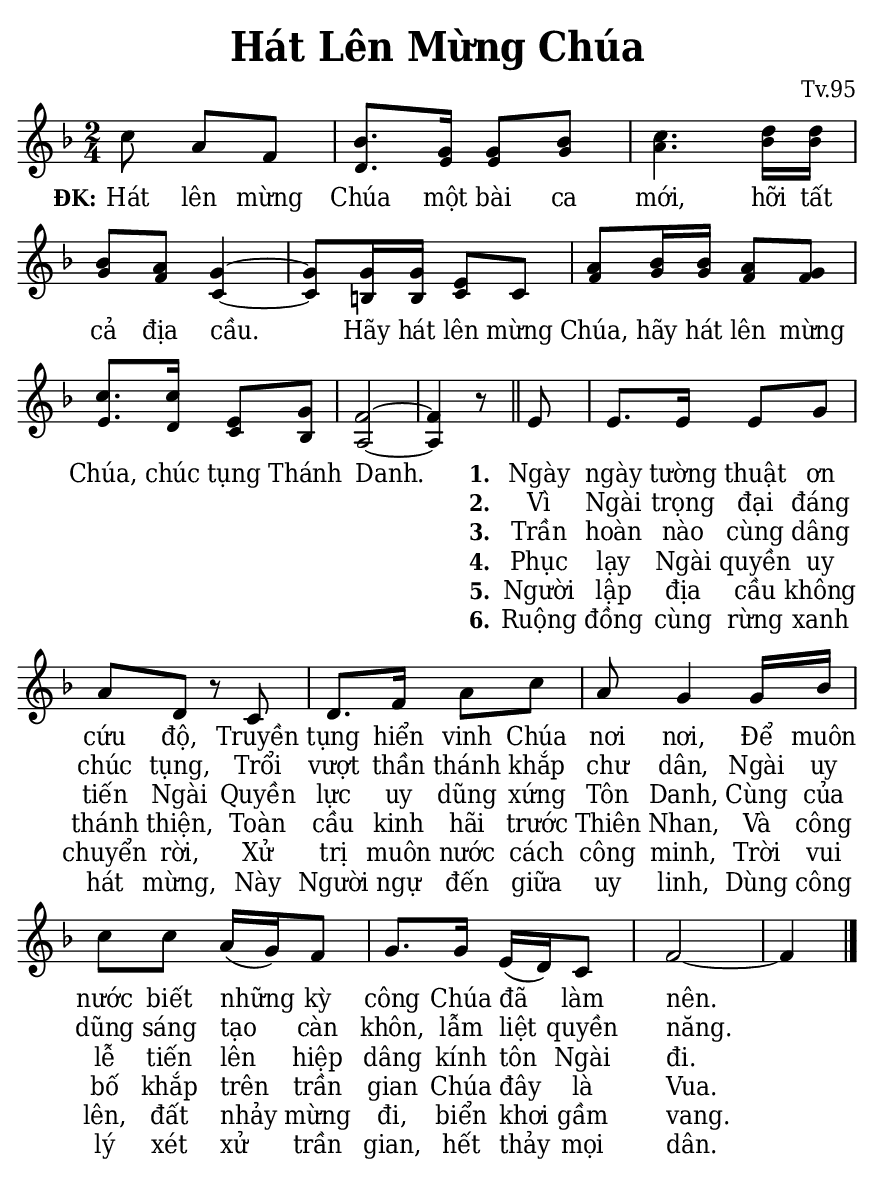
% Cài đặt chung\
\version "2.22.1"
\include "english.ly"

\header {
  title = \markup { \fontsize #1 "Hát Lên Mừng Chúa" }
  composer = "Tv.95"
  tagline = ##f
}

% Nhạc phiên khúc
nhacPhienKhucSop = \relative c'' {
  \partial 4. c8 a f |
  bf8. g16 g8 bf |
  c4. d16 d |
  bf8 a g4 ~ |
  g8 g16 g e8 c |
  a'8 bf16 bf a8 g |
  c8. c16 e,8 g |
  f2 ~ |
  f4 r8 \bar "||"
  
  e |
  e8. e16 e8 g |
  a d, r c |
  d8. f16 a8 c |
  a g4 g16 bf |
  c8 c a16 (g) f8 |
  g8. g16 e (d) c8 |
  f2 ~ |
  f4 \bar "|."
}

nhacPhienKhucAlto = \relative c'' {
  c8 a f |
  d8. e16 e8 g |
  a4. bf16 bf |
  g8 f c4 ~ |
  c8 b!16 b c8 c |
  f g16 g f8 f |
  e8. d16 c8 bf |
  a2 ~ |
  a4 r8
}

% Lời phiên khúc
loiPhienKhucSop = \lyrics {
  \set stanza = "ĐK:"
  Hát lên mừng Chúa một bài ca mới,
  hỡi tất cả địa cầu.
  Hãy hát lên mừng Chúa,
  hãy hát lên mừng Chúa,
  chúc tụng Thánh Danh.
  <<
    {
      \set stanza = "1."
      Ngày ngày tường thuật ơn cứu độ,
      Truyền tụng hiển vinh Chúa nơi nơi,
      Để muôn nước biết những kỳ công Chúa đã làm nên.
    }
    \new Lyrics {
	    \set associatedVoice = "beSop"
	    \set stanza = "2."
	    Vì Ngài trọng đại đáng chúc tụng,
	    Trổi vượt thần thánh khắp chư dân,
	    Ngài uy dũng sáng tạo càn khôn,
	    lẫm liệt quyền năng.
    }
    \new Lyrics {
	    \set associatedVoice = "beSop"
	    \set stanza = "3."
	    Trần hoàn nào cùng dâng tiến Ngài
	    Quyền lực uy dũng xứng Tôn Danh,
	    Cùng của lễ tiến lên hiệp dâng kính tôn Ngài đi.
    }
    \new Lyrics {
	    \set associatedVoice = "beSop"
	    \set stanza = "4."
	    Phục lạy Ngài quyền uy thánh thiện,
	    Toàn cầu kinh hãi trước Thiên Nhan,
	    Và công bố khắp trên trần gian Chúa đây là Vua.
    }
    \new Lyrics {
	    \set associatedVoice = "beSop"
	    \set stanza = "5."
	    Người lập địa cầu không chuyển rời,
	    Xử trị muôn nước cách công minh,
	    Trời vui lên, đất nhảy mừng đi,
	    biển khơi gầm vang.
    }
    \new Lyrics {
	    \set associatedVoice = "beSop"
	    \set stanza = "6."
	    Ruộng đồng cùng rừng xanh hát mừng,
	    Này Người ngự đến giữa uy linh,
	    Dùng công lý xét xử trần gian,
	    hết thảy mọi dân.
    }
  >>
}

% Dàn trang
\paper {
  #(set-paper-size "a5")
  top-margin = 3\mm
  bottom-margin = 3\mm
  left-margin = 3\mm
  right-margin = 3\mm
  indent = #0
  #(define fonts
	 (make-pango-font-tree "Deja Vu Serif Condensed"
	 		       "Deja Vu Serif Condensed"
			       "Deja Vu Serif Condensed"
			       (/ 20 20)))
  print-page-number = ##f
  system-system-spacing = #'((basic-distance . 0.1) (padding . 1.5))
  page-count = #1
}

TongNhip = {
  \key f \major \time 2/4
  \set Timing.beamExceptions = #'()
  \set Timing.baseMoment = #(ly:make-moment 1/4)
}

% Đổi kích thước nốt cho bè phụ
notBePhu =
#(define-music-function (font-size music) (number? ly:music?)
   (for-some-music
     (lambda (m)
       (if (music-is-of-type? m 'rhythmic-event)
           (begin
             (set! (ly:music-property m 'tweaks)
                   (cons `(font-size . ,font-size)
                         (ly:music-property m 'tweaks)))
             #t)
           #f))
     music)
   music)

\score {
  \new ChoirStaff <<
    \new Staff \with {
        \consists "Merge_rests_engraver"
        printPartCombineTexts = ##f
      }
      <<
      \new Voice \TongNhip \partCombine 
        \nhacPhienKhucSop
        \notBePhu -1 { \nhacPhienKhucAlto }
      \new NullVoice = beSop \nhacPhienKhucSop
      \new Lyrics \lyricsto beSop \loiPhienKhucSop
      >>
  >>
  \layout {
    \override Lyrics.LyricSpace.minimum-distance = #0.7
    \override Score.BarNumber.break-visibility = ##(#f #f #f)
    \override Score.SpacingSpanner.uniform-stretching = ##t
  } 
}
